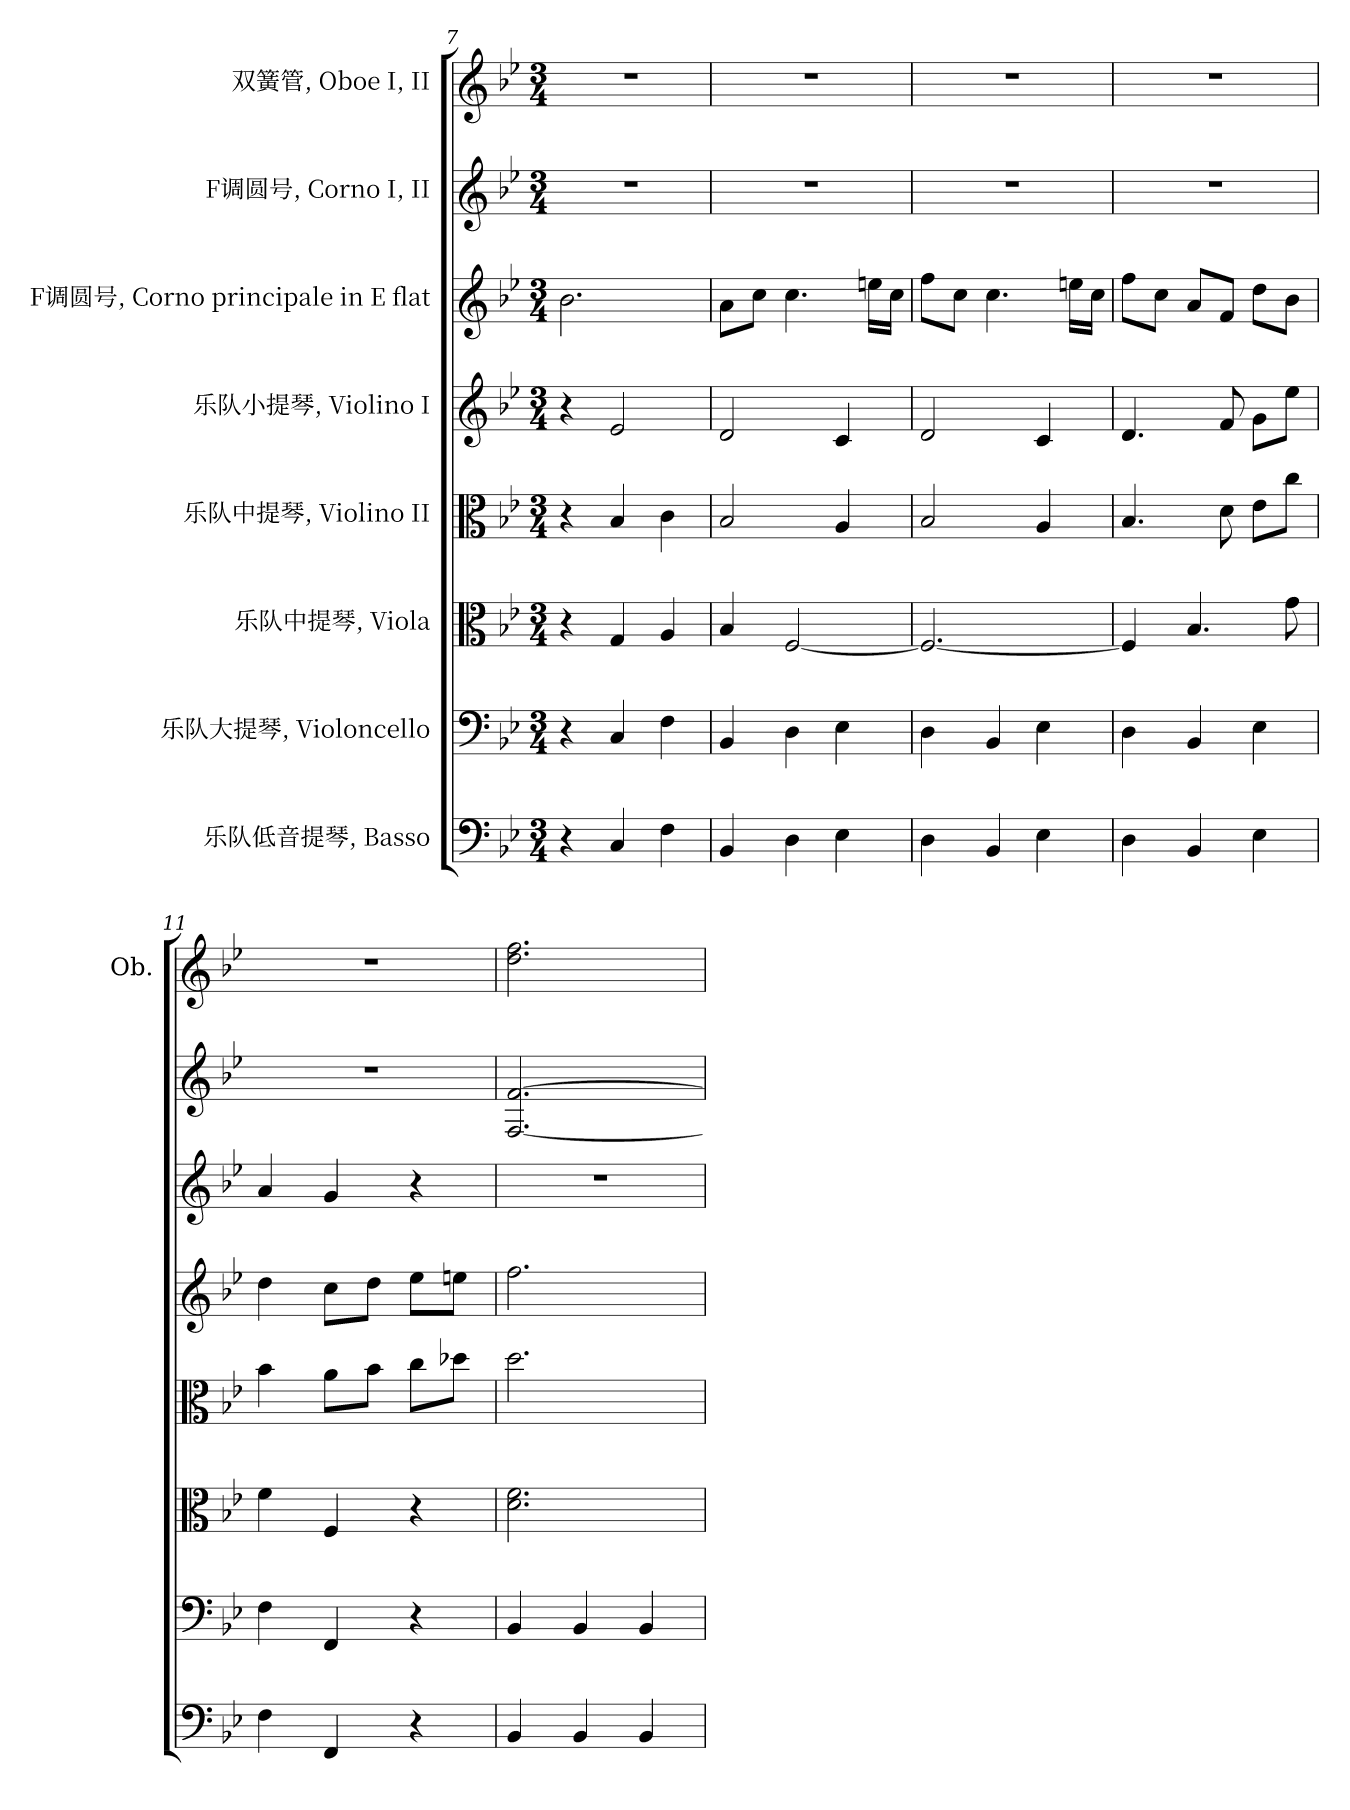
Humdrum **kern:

**kern	**kern	**kern	**kern	**kern	**kern	**kern	**kern
*part8	*part7	*part6	*part5	*part4	*part3	*part2	*part1
*staff8	*staff7	*staff6	*staff5	*staff4	*staff3	*staff2	*staff1
*I"乐队低音提琴, Basso	*I"乐队大提琴, Violoncello	*I"乐队中提琴, Viola	*I"乐队中提琴, Violino II	*I"乐队小提琴, Violino I	*I"F调圆号, Corno principale in E flat	*I"F调圆号, Corno I, II	*I"双簧管, Oboe I, II
*	*	*	*	*	*	*	*I'Ob.
*clefF4	*clefF4	*clefC3	*clefC3	*clefG2	*clefG2	*clefG2	*clefG2
*ITrd7c12	*	*	*	*	*ITrd4c7	*ITrd4c7	*
*k[b-e-]	*k[b-e-]	*k[b-e-]	*k[b-e-]	*k[b-e-]	*k[b-e-a-]	*k[b-e-a-]	*k[b-e-]
*M3/4	*M3/4	*M3/4	*M3/4	*M3/4	*M3/4	*M3/4	*M3/4
=7	=7	=7	=7	=7	=7	=7	=7
4r	4r	4r	4r	4r	2.e-\	2.r	2.r
4CC/	4C/	4G/	4B-/	2e-/	.	.	.
4FF\	4F\	4A/	4c\	.	.	.	.
=8	=8	=8	=8	=8	=8	=8	=8
4BBB-/	4BB-/	4B-/	2B-/	2d/	8d\L	2.r	2.r
.	.	.	.	.	8f\J	.	.
4DD\	4D\	[2F/	.	.	4.f\	.	.
4EE-\	4E-\	.	4A/	4c/	.	.	.
.	.	.	.	.	16an\LL	.	.
.	.	.	.	.	16f\JJ	.	.
=9	=9	=9	=9	=9	=9	=9	=9
4DD\	4D\	2.F/_	2B-/	2d/	8b-\L	2.r	2.r
.	.	.	.	.	8f\J	.	.
4BBB-/	4BB-/	.	.	.	4.f\	.	.
4EE-\	4E-\	.	4A/	4c/	.	.	.
.	.	.	.	.	16an\LL	.	.
.	.	.	.	.	16f\JJ	.	.
=10	=10	=10	=10	=10	=10	=10	=10
4DD\	4D\	4F/]	4.B-/	4.d/	8b-\L	2.r	2.r
.	.	.	.	.	8f\J	.	.
4BBB-/	4BB-/	4.B-/	.	.	8d/L	.	.
.	.	.	8d\	8f/	8B-/J	.	.
4EE-\	4E-\	.	8e-\L	8g\L	8g\L	.	.
.	.	8g\	8cc\J	8ee-\J	8e-\J	.	.
!!LO:PB:g=z
=11	=11	=11	=11	=11	=11	=11	=11
4FF\	4F\	4f\	4b-\	4dd\	4d/	2.r	2.r
4FFF/	4FF/	4F/	8a\L	8cc\L	4c/	.	.
.	.	.	8b-\J	8dd\J	.	.	.
4r	4r	4r	8cc\L	8ee-\L	4r	.	.
.	.	.	8dd-X\J	8een\J	.	.	.
=12	=12	=12	=12	=12	=12	=12	=12
4BBB-/	4BB-/	2.d\ 2.f\	2.dd\	2.ff\	2.r	[2.BB-/ [2.B-/	2.dd\ 2.ff\
4BBB-/	4BB-/	.	.	.	.	.	.
4BBB-/	4BB-/	.	.	.	.	.	.
=	=	=	=	=	=	=	=
*-	*-	*-	*-	*-	*-	*-	*-
